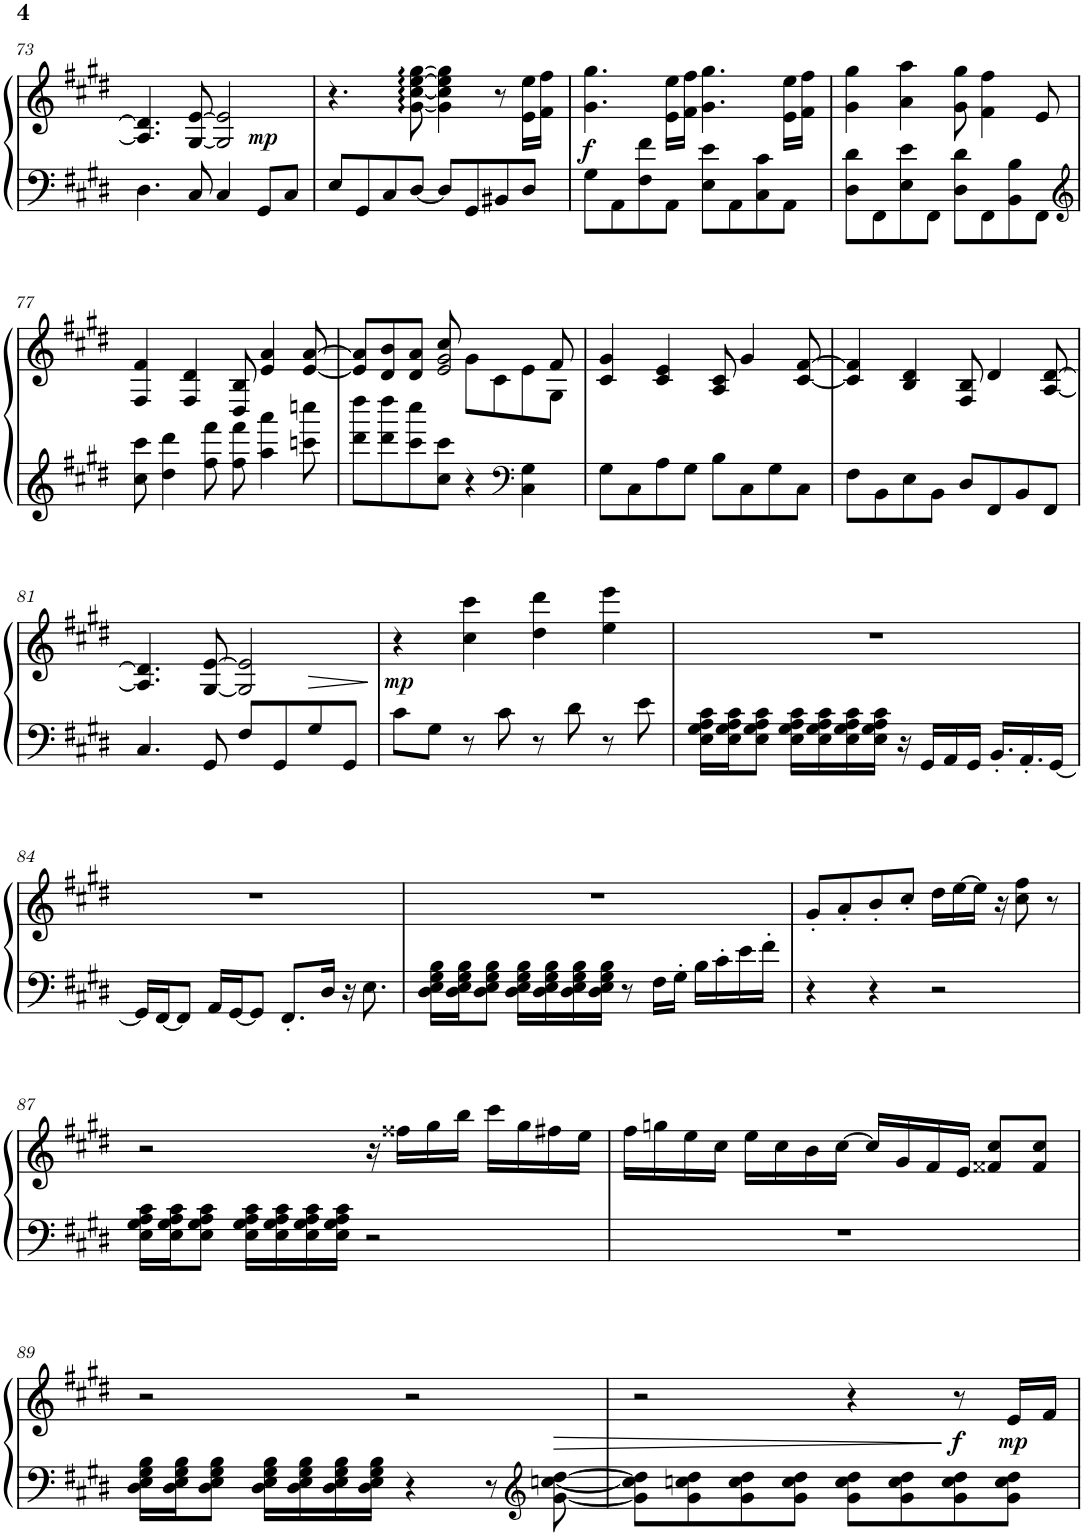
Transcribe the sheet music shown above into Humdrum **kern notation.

**kern	**kern	**dynam
*part1	*part1	*part1
*staff2	*staff1	*staff1/2
*I"Piano	*	*
*I'Pno.	*	*
!!LO:PB:g=z
*clefF4	*clefG2	*
*k[f#c#g#d#]	*k[f#c#g#d#]	*
*M4/4	*M4/4	*
=73	=73	=73
4.D#\	4.A/] 4.d#/]	.
8C#/	[8G#/ [8e/	.
4C#/	2G#/] 2e/]	.
!	!	!LO:DY:a=2
8GG#/L	.	mp
8C#/J	.	.
=74	=74	=74
8E/L	4.r	.
8GG#/	.	.
8C#/	.	.
[8D#/J	[8g#\ [8cc#\ [8ee\ [8gg#\	.
8D#/L]	4g#\] 4cc#\] 4ee\] 4gg#\]	.
8GG#/	.	.
8BB#X/	8r	.
8D#/J	16e\ 16ee\LL	.
.	16f#\ 16ff#\JJ	.
=75	=75	=75
!	!	!LO:DY:b
8G#\L	4.g#\ 4.gg#\	f
8AA\	.	.
8F#\ 8f#\	.	.
8AA\J	16e\ 16ee\LL	.
.	16f#\ 16ff#\JJ	.
8E\ 8e\L	4.g#\ 4.gg#\	.
8AA\	.	.
8C#\ 8c#\	.	.
8AA\J	16e\ 16ee\LL	.
.	16f#\ 16ff#\JJ	.
=76	=76	=76
8D#\ 8d#\L	4g#\ 4gg#\	.
8FF#\	.	.
8E\ 8e\	4a\ 4aa\	.
8FF#\J	.	.
8D#\ 8d#\L	8g#\ 8gg#\	.
8FF#\	4f#\ 4ff#\	.
8BB\ 8B\	.	.
8FF#\J	8e/	.
!!LO:LB:g=z
=77	=77	=77
*clefG2	*	*
8cc#\ 8ccc#\	4F#/ 4f#/	.
4dd#\ 4ddd#\	.	.
.	4F#/ 4d#/	.
8ff#\ 8fff#\	.	.
8ff#\ 8fff#\	8D#/ 8B/	.
4aa\ 4aaa\	4e/ 4a/	.
8cccn\ 8ccccn\	[8e/ [8a/	.
=78	=78	=78
*	*^	*
8ddd#\ 8dddd#\L	8e/] 8a/]L	4.ryy	.
8ddd#\ 8dddd#\	8d#/ 8b/	.	.
8ccc#\ 8cccc#\	8d#/ 8a/J	.	.
8cc#\ 8ccc#\J	2e/ 2g#/	8cc#/	.
4r	.	8g#\L	.
.	.	8c#\	.
*clefF4	*	*	*
4C#\ 4G#\	.	8e\	.
.	8f#/	8G#\J	.
*	*v	*v	*
=79	=79	=79
8G#\L	4c#/ 4g#/	.
8C#\	.	.
8A\	4c#/ 4e/	.
8G#\J	.	.
8B\L	8A/ 8c#/	.
8C#\	4g#/	.
8G#\	.	.
8C#\J	[8c#/ [8f#/	.
=80	=80	=80
8F#\L	4c#/] 4f#/]	.
8BB\	.	.
8E\	4B/ 4d#/	.
8BB\J	.	.
8D#/L	8F#/ 8B/	.
8FF#/	4d#/	.
8BB/	.	.
8FF#/J	[8A/ [8d#/	.
!!LO:LB:g=z
=81	=81	=81
4.C#/	4.A/] 4.d#/]	.
8GG#/	[8G#/ [8e/	.
8F#/L	2G#/] 2e/]	.
8GG#/	.	.
8G#/	.	.
8GG#/J	.	.
=82	=82	=82
!	!	!LO:DY:b
8c#\L	4r	mp
8G#\J	.	.
8r	4cc#\ 4ccc#\	.
8c#\	.	.
8r	4dd#\ 4ddd#\	.
8d#\	.	.
8r	4ee\ 4eee\	.
8e\	.	.
=83	=83	=83
16E\ 16G#\ 16A\ 16c#\LL	1r	.
16E\ 16G#\ 16A\ 16c#\J	.	.
8E\ 8G#\ 8A\ 8c#\J	.	.
16E\ 16G#\ 16A\ 16c#\LL	.	.
16E\ 16G#\ 16A\ 16c#\	.	.
16E\ 16G#\ 16A\ 16c#\	.	.
16E\ 16G#\ 16A\ 16c#\JJ	.	.
16r	.	.
16GG#/LL	.	.
16AA/	.	.
16GG#/JJ	.	.
16.BB'/LL	.	.
16.AA'/	.	.
[16GG#/JJ	.	.
!!LO:LB:g=z
=84	=84	=84
16GG#/LL]	1r	.
[16FF#/J	.	.
8FF#/J]	.	.
16AA/LL	.	.
[16GG#/J	.	.
8GG#/J]	.	.
8.FF#'/L	.	.
16D#/Jk	.	.
16r	.	.
8.E\	.	.
=85	=85	=85
16D#\ 16E\ 16G#\ 16B\LL	1r	.
16D#\ 16E\ 16G#\ 16B\J	.	.
8D#\ 8E\ 8G#\ 8B\J	.	.
16D#\ 16E\ 16G#\ 16B\LL	.	.
16D#\ 16E\ 16G#\ 16B\	.	.
16D#\ 16E\ 16G#\ 16B\	.	.
16D#\ 16E\ 16G#\ 16B\JJ	.	.
8r	.	.
16F#\LL	.	.
16G#'\JJ	.	.
16B\LL	.	.
16c#'\	.	.
16e\	.	.
16f#'\JJ	.	.
=86	=86	=86
4r	8g#'/L	.
.	8a'/	.
4r	8b'/	.
.	8cc#'/J	.
2r	16dd#\LL	.
.	[16ee\	.
.	16ee\JJ]	.
.	16r	.
.	8cc#\ 8ff#\	.
.	8r	.
!!LO:LB:g=z
=87	=87	=87
16E\ 16G#\ 16A\ 16c#\LL	2r	.
16E\ 16G#\ 16A\ 16c#\J	.	.
8E\ 8G#\ 8A\ 8c#\J	.	.
16E\ 16G#\ 16A\ 16c#\LL	.	.
16E\ 16G#\ 16A\ 16c#\	.	.
16E\ 16G#\ 16A\ 16c#\	.	.
16E\ 16G#\ 16A\ 16c#\JJ	.	.
2r	16r	.
.	16ff##X\LL	.
.	16gg#\	.
.	16bb\JJ	.
.	16ccc#\LL	.
.	16gg#\	.
.	16ff#X\	.
.	16ee\JJ	.
=88	=88	=88
1r	16ff#\LL	.
.	16ggn\	.
.	16ee\	.
.	16cc#\JJ	.
.	16ee\LL	.
.	16cc#\	.
.	16b\	.
.	[16cc#\JJ	.
.	16cc#/LL]	.
.	16g#/	.
.	16f#/	.
.	16e/JJ	.
.	8f##X/ 8cc#/L	.
.	8f##/ 8cc#/J	.
!!LO:LB:g=z
=89	=89	=89
16D#\ 16E\ 16G#\ 16B\LL	2r	.
16D#\ 16E\ 16G#\ 16B\J	.	.
8D#\ 8E\ 8G#\ 8B\J	.	.
16D#\ 16E\ 16G#\ 16B\LL	.	.
16D#\ 16E\ 16G#\ 16B\	.	.
16D#\ 16E\ 16G#\ 16B\	.	.
16D#\ 16E\ 16G#\ 16B\JJ	.	.
4r	2r	.
8r	.	.
*clefG2	*	*
[8g#\ [8ccn\ [8dd#\	.	.
=90	=90	=90
8g#\] 8cc\] 8dd#\]L	2r	.
8g#\ 8ccn\ 8dd#\	.	.
8g#\ 8cc\ 8dd#\	.	.
8g#\ 8cc\ 8dd#\J	.	.
8g#\ 8cc\ 8dd#\L	4r	.
8g#\ 8cc\ 8dd#\	.	.
!	!	!LO:DY:a=2
8g#\ 8cc\ 8dd#\	8r	f
!	!	!LO:DY:a=2
8g#\ 8cc\ 8dd#\J	16e/LL	mp
.	16f#/JJ	.
=	=	=
*-	*-	*-
